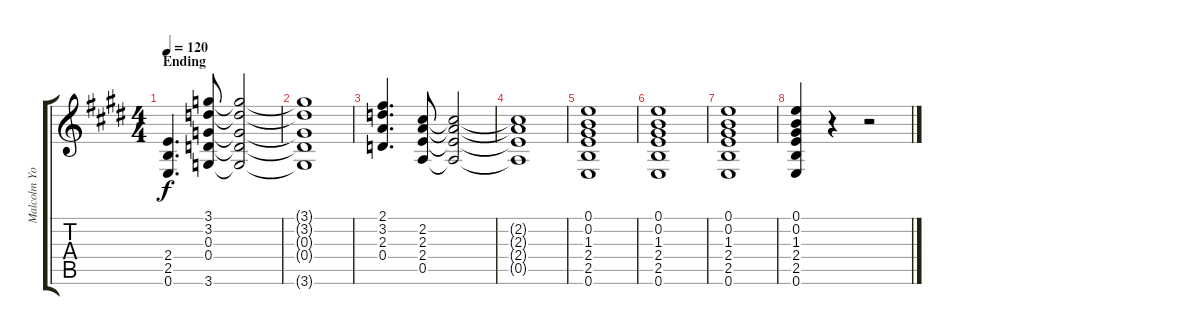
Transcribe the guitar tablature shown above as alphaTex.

\track ("Malcolm Young (Rhythm Guitar)" "Malcolm Yo") {instrument overdrivenguitar}
\staff {score tabs}
\tuning (E4 B3 G3 D3 A2 E2) {hide}
\ts (4 4)
\section ("" "Ending")
\tempo 120
\clef g2
\ks e
(2.4 2.5 0.6).4{d dy f} (3.1 3.2 0.3 0.4 3.6).8 (3.1{t} 3.2{t} 0.3{t} 0.4{t} 3.6{t}).2 |
(3.1{t} 3.2{t} 0.3{t} 0.4{t} 3.6{t}).1 |
(2.1 3.2 2.3 0.4).4{d} (2.2 2.3 2.4 0.5).8 (2.2{t} 2.3{t} 2.4{t} 0.5{t}).2 |
(2.2{t} 2.3{t} 2.4{t} 0.5{t}).1 |
(0.1 0.2 1.3 2.4 2.5 0.6).1 |
(0.1 0.2 1.3 2.4 2.5 0.6).1 |
(0.1 0.2 1.3 2.4 2.5 0.6).1 |
(0.1 0.2 1.3 2.4 2.5 0.6).4 r.4 r.2
